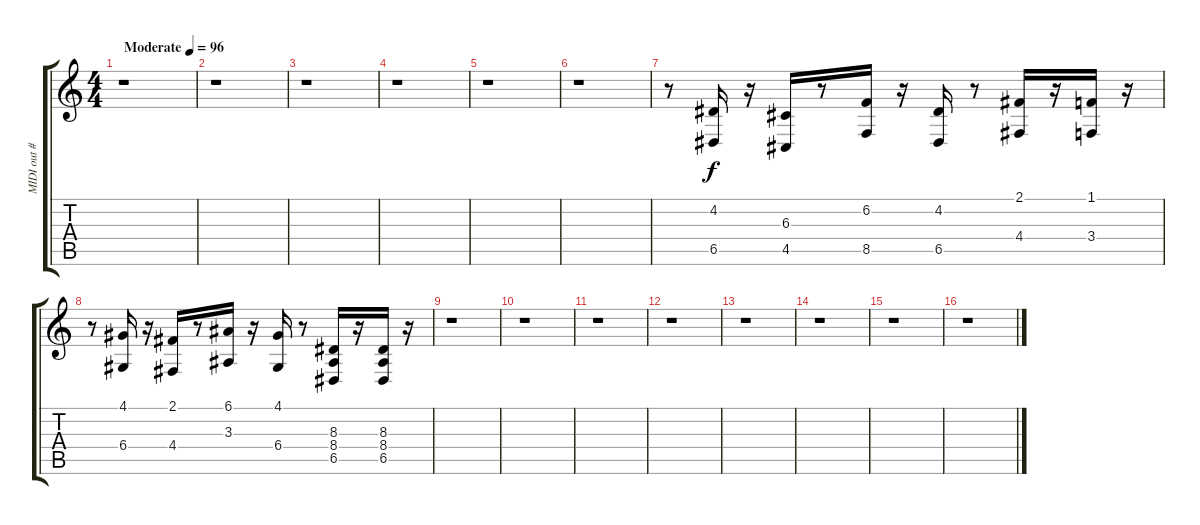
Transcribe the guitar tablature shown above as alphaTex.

\track ("MIDI out #5" "MIDI out #") {instrument violin}
\staff {score tabs}
\tuning (E4 B3 G3 D3 A2 E2) {hide}
\ts (4 4)
\tempo (96 "Moderate")
\clef g2
\ks c
r.1{dy f instrument violin} |
r.1 |
r.1 |
r.1 |
r.1 |
r.1 |
r.8 (4.2 6.5).16 r.16 (6.3 4.5).16 r.8 (6.2 8.5).16 r.16 (4.2 6.5).16 r.8 (2.1 4.4).16 r.16 (1.1 3.4).16 r.16 |
r.8 (4.1 6.4).16 r.16 (2.1 4.4).16 r.8 (6.1 3.3).16 r.16 (4.1 6.4).16 r.8 (8.3 8.4 6.5).16 r.16 (8.3 8.4 6.5).16 r.16 |
r.1 |
r.1 |
r.1 |
r.1 |
r.1 |
r.1 |
r.1 |
r.1
